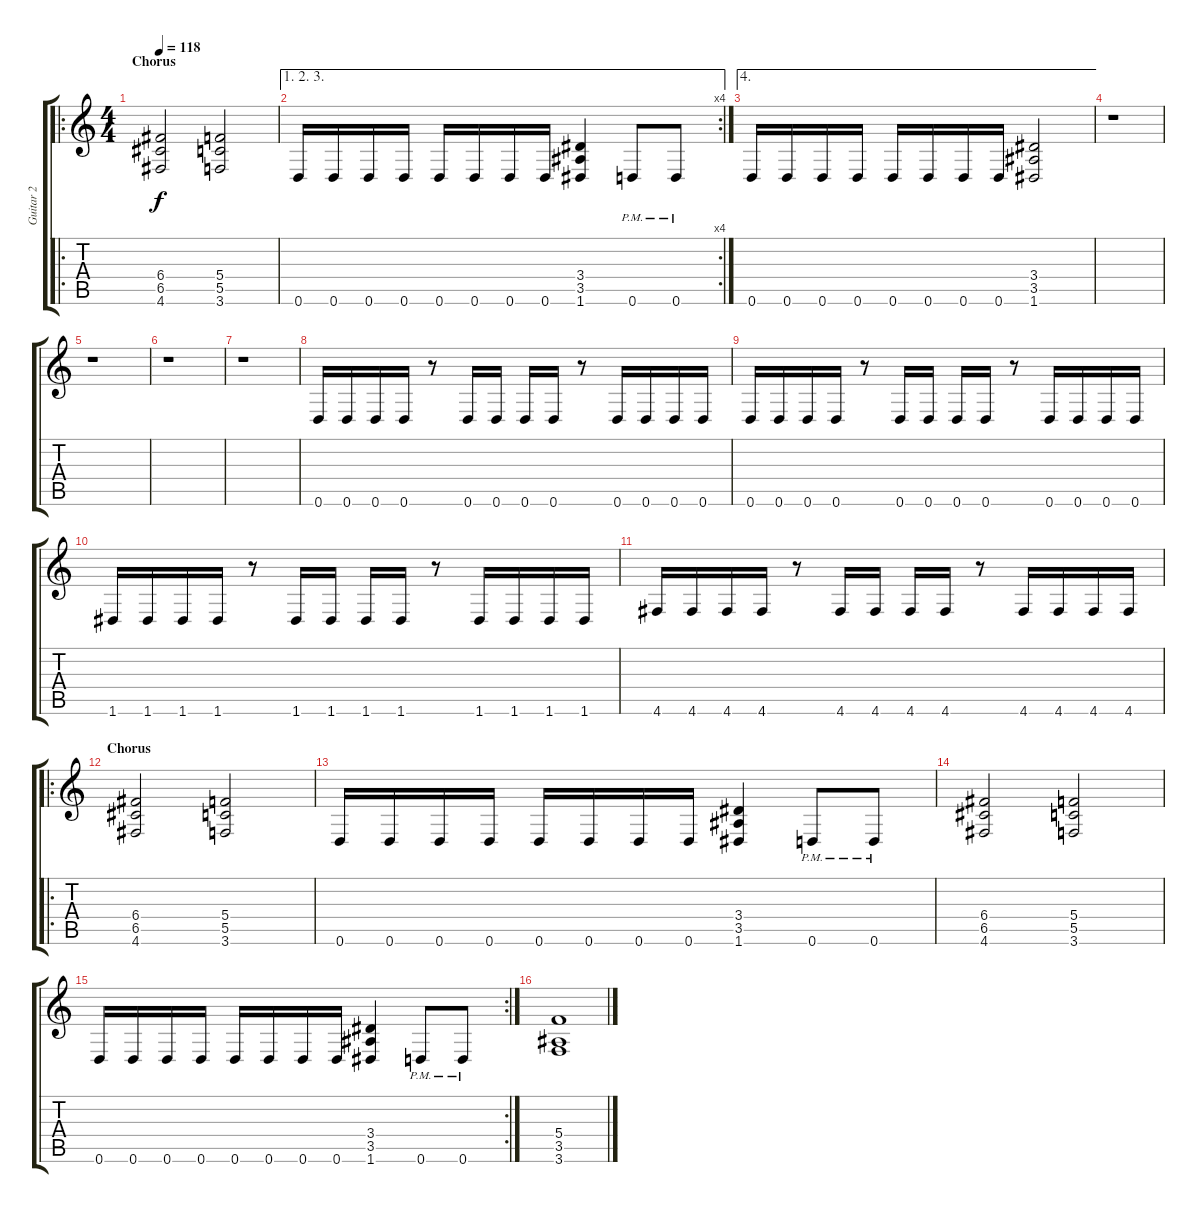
\track ("Guitar 2" "Guitar 2") {instrument distortionguitar}
\staff {score tabs}
\tuning (D4 A3 F3 C3 G2 D2) {hide}
\ro
\ts (4 4)
\section ("" "Chorus")
\tempo 118
\clef g2
\ks c
(6.4 6.5 4.6).2{dy f} (5.4 5.5 3.6).2 |
\ae (1 2 3)
\rc 4
0.6.16 0.6.16 0.6.16 0.6.16 0.6.16 0.6.16 0.6.16 0.6.16 (3.4 3.5 1.6).4 0.6{pm}.8 0.6{pm}.8 |
\ae 4
0.6.16 0.6.16 0.6.16 0.6.16 0.6.16 0.6.16 0.6.16 0.6.16 (3.4 3.5 1.6).2 |
r.1 |
r.1 |
r.1 |
r.1 |
0.6.16 0.6.16 0.6.16 0.6.16 r.8 0.6.16 0.6.16 0.6.16 0.6.16 r.8 0.6.16 0.6.16 0.6.16 0.6.16 |
0.6.16 0.6.16 0.6.16 0.6.16 r.8 0.6.16 0.6.16 0.6.16 0.6.16 r.8 0.6.16 0.6.16 0.6.16 0.6.16 |
1.6.16 1.6.16 1.6.16 1.6.16 r.8 1.6.16 1.6.16 1.6.16 1.6.16 r.8 1.6.16 1.6.16 1.6.16 1.6.16 |
4.6.16 4.6.16 4.6.16 4.6.16 r.8 4.6.16 4.6.16 4.6.16 4.6.16 r.8 4.6.16 4.6.16 4.6.16 4.6.16 |
\ro
\section ("" "Chorus")
(6.4 6.5 4.6).2 (5.4 5.5 3.6).2 |
0.6.16 0.6.16 0.6.16 0.6.16 0.6.16 0.6.16 0.6.16 0.6.16 (3.4 3.5 1.6).4 0.6{pm}.8 0.6{pm}.8 |
(6.4 6.5 4.6).2 (5.4 5.5 3.6).2 |
\rc 2
0.6.16 0.6.16 0.6.16 0.6.16 0.6.16 0.6.16 0.6.16 0.6.16 (3.4 3.5 1.6).4 0.6{pm}.8 0.6{pm}.8 |
(5.4 3.5 3.6).1
